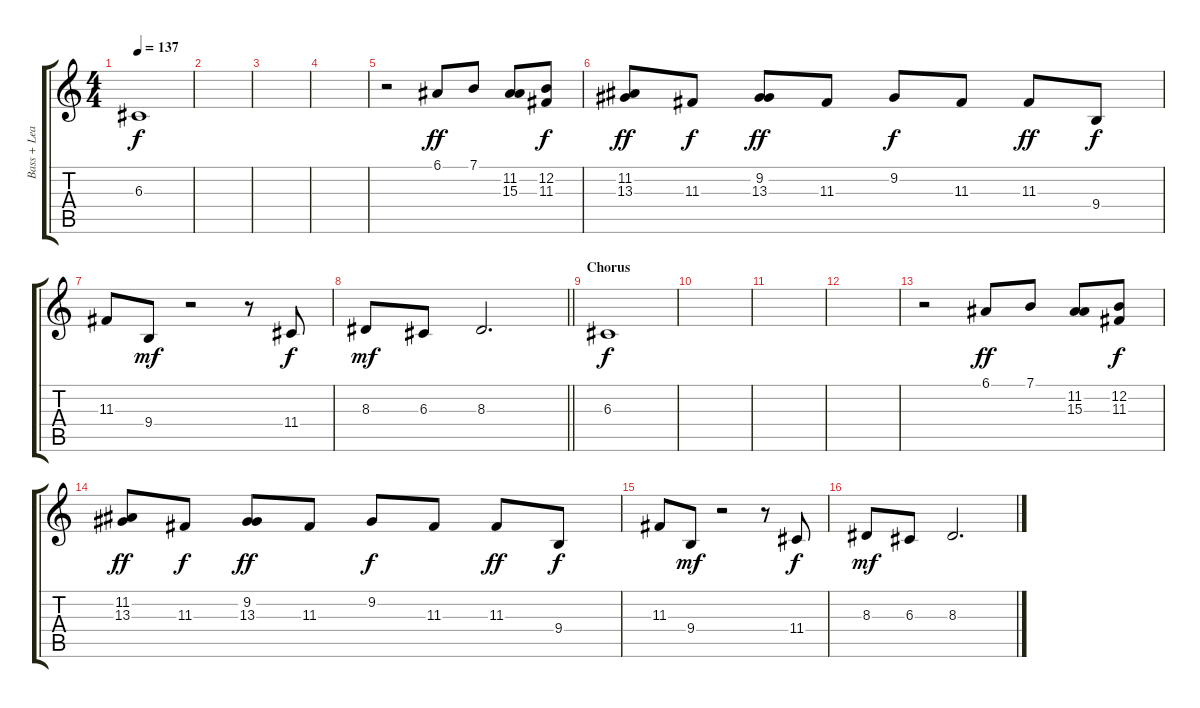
\track ("Bass + Lead" "Bass + Lea") {instrument lead8bassandlead}
\staff {score tabs}
\tuning (E4 B3 G3 D3 A2 E2) {hide}
\ts (4 4)
\tempo 137
\clef g2
\ks c
6.3.1{dy f} |
|
|
|
r.2 6.1.8{dy ff} 7.1.8 (11.2 15.3).8 (12.2 11.3).8{dy f} |
(11.2 13.3).8{dy ff} 11.3.8{dy f} (9.2 13.3).8{dy ff} 11.3.8 9.2.8{dy f} 11.3.8 11.3.8{dy ff} 9.4.8{dy f} |
11.3.8 9.4.8{dy mf} r.2 r.8 11.4.8{dy f} |
\barLineRight lightlight
8.3.8{dy mf} 6.3.8 8.3.2{d} |
\section ("" "Chorus")
6.3.1{dy f} |
|
|
|
r.2 6.1.8{dy ff} 7.1.8 (11.2 15.3).8 (12.2 11.3).8{dy f} |
(11.2 13.3).8{dy ff} 11.3.8{dy f} (9.2 13.3).8{dy ff} 11.3.8 9.2.8{dy f} 11.3.8 11.3.8{dy ff} 9.4.8{dy f} |
11.3.8 9.4.8{dy mf} r.2 r.8 11.4.8{dy f} |
8.3.8{dy mf} 6.3.8 8.3.2{d}
